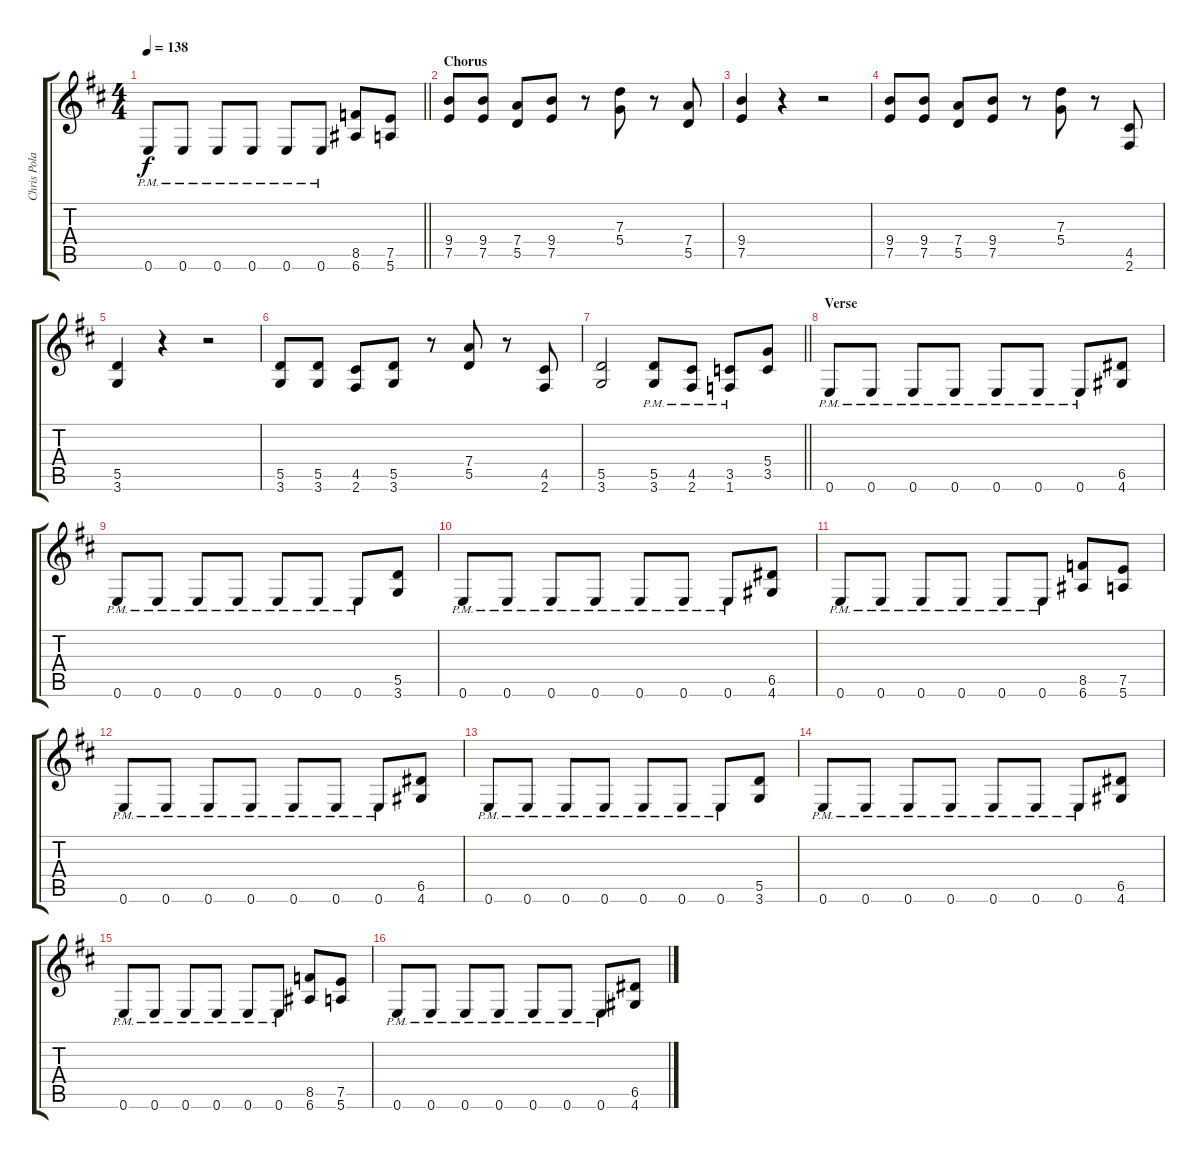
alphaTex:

\track ("Chris Poland" "Chris Pola") {instrument distortionguitar}
\staff {score tabs}
\tuning (E4 B3 G3 D3 A2 E2) {hide}
\ts (4 4)
\tempo 138
\clef g2
\barLineRight lightlight
\ks d
0.6{pm}.8{dy f} 0.6{pm}.8 0.6{pm}.8 0.6{pm}.8 0.6{pm}.8 0.6{pm}.8 (8.5 6.6).8 (7.5 5.6).8 |
\section ("" "Chorus")
(9.4 7.5).8 (9.4 7.5).8 (7.4 5.5).8 (9.4 7.5).8 r.8 (7.3 5.4).8 r.8 (7.4 5.5).8 |
(9.4 7.5).4 r.4 r.2 |
(9.4 7.5).8 (9.4 7.5).8 (7.4 5.5).8 (9.4 7.5).8 r.8 (7.3 5.4).8 r.8 (4.5 2.6).8 |
(5.5 3.6).4 r.4 r.2 |
(5.5 3.6).8 (5.5 3.6).8 (4.5 2.6).8 (5.5 3.6).8 r.8 (7.4 5.5).8 r.8 (4.5 2.6).8 |
\barLineRight lightlight
(5.5 3.6).2 (5.5{pm} 3.6{pm}).8 (4.5{pm} 2.6{pm}).8 (3.5{pm} 1.6{pm}).8 (5.4 3.5).8 |
\section ("" "Verse")
0.6{pm}.8 0.6{pm}.8 0.6{pm}.8 0.6{pm}.8 0.6{pm}.8 0.6{pm}.8 0.6{pm}.8 (6.5 4.6).8 |
0.6{pm}.8 0.6{pm}.8 0.6{pm}.8 0.6{pm}.8 0.6{pm}.8 0.6{pm}.8 0.6{pm}.8 (5.5 3.6).8 |
0.6{pm}.8 0.6{pm}.8 0.6{pm}.8 0.6{pm}.8 0.6{pm}.8 0.6{pm}.8 0.6{pm}.8 (6.5 4.6).8 |
0.6{pm}.8 0.6{pm}.8 0.6{pm}.8 0.6{pm}.8 0.6{pm}.8 0.6{pm}.8 (8.5 6.6).8 (7.5 5.6).8 |
0.6{pm}.8 0.6{pm}.8 0.6{pm}.8 0.6{pm}.8 0.6{pm}.8 0.6{pm}.8 0.6{pm}.8 (6.5 4.6).8 |
0.6{pm}.8 0.6{pm}.8 0.6{pm}.8 0.6{pm}.8 0.6{pm}.8 0.6{pm}.8 0.6{pm}.8 (5.5 3.6).8 |
0.6{pm}.8 0.6{pm}.8 0.6{pm}.8 0.6{pm}.8 0.6{pm}.8 0.6{pm}.8 0.6{pm}.8 (6.5 4.6).8 |
0.6{pm}.8 0.6{pm}.8 0.6{pm}.8 0.6{pm}.8 0.6{pm}.8 0.6{pm}.8 (8.5 6.6).8 (7.5 5.6).8 |
0.6{pm}.8 0.6{pm}.8 0.6{pm}.8 0.6{pm}.8 0.6{pm}.8 0.6{pm}.8 0.6{pm}.8 (6.5 4.6).8
